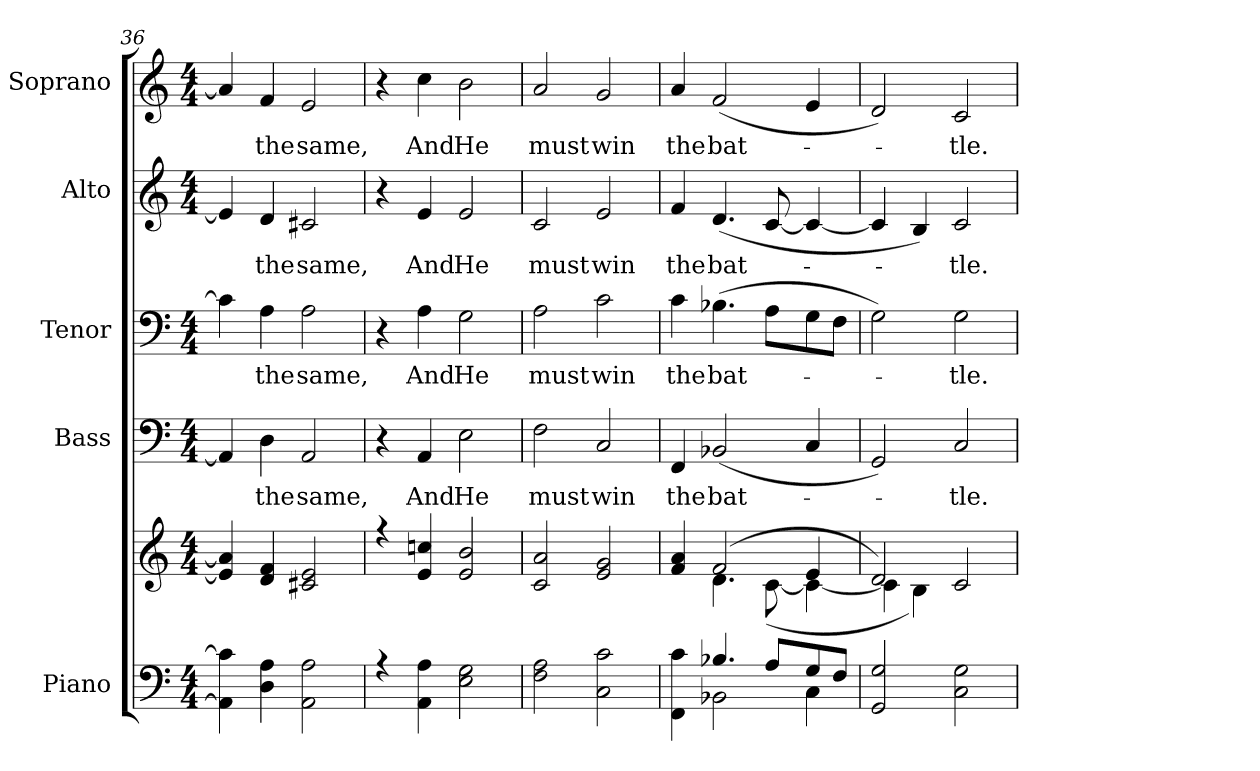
**kern	**kern	**kern	**text	**kern	**text	**kern	**text	**kern	**text
*part5	*part5	*part4	*part4	*part3	*part3	*part2	*part2	*part1	*part1
*staff6	*staff5	*staff4	*staff4	*staff3	*staff3	*staff2	*staff2	*staff1	*staff1
*I"Piano	*	*I"Bass	*	*I"Tenor	*	*I"Alto	*	*I"Soprano	*
*I'Pno.	*	*I'B.	*	*I'T.	*	*I'A.	*	*I'Pno.	*
!!LO:PB:g=z
*clefF4	*clefG2	*clefF4	*	*clefF4	*	*clefG2	*	*clefG2	*
*k[]	*k[]	*k[]	*	*k[]	*	*k[]	*	*k[]	*
*C:	*C:	*C:	*	*C:	*	*C:	*	*C:	*
*M4/4	*M4/4	*M4/4	*	*M4/4	*	*M4/4	*	*M4/4	*
=36	=36	=36	=36	=36	=36	=36	=36	=36	=36
4AAi\] 4ci]	4ei/] 4ai]	4AAi/]	.	4ci\]	.	4ei/]	.	4ai/]	.
!	!	!	!LO:LY:b:color=#000000	!	!	!	!	!	!
!	!	!	!	!	!LO:LY:b:color=#000000	!	!	!	!
!	!	!	!	!	!	!	!LO:LY:b:color=#000000	!	!
!	!	!	!	!	!	!	!	!	!LO:LY:b:color=#000000
4Di\ 4Ai	4di/ 4fi	4Di\	the	4Ai\	the	4di/	the	4fi/	the
!	!	!	!LO:LY:b:color=#000000	!	!	!	!	!	!
!	!	!	!	!	!LO:LY:b:color=#000000	!	!	!	!
!	!	!	!	!	!	!	!LO:LY:b:color=#000000	!	!
!	!	!	!	!	!	!	!	!	!LO:LY:b:color=#000000
2AAi\ 2Ai	2c#Xi/ 2ei	2AAi/	same,	2Ai\	same,	2c#Xi/	same,	2ei/	same,
=37	=37	=37	=37	=37	=37	=37	=37	=37	=37
*^	*^	*	*	*	*	*	*	*	*
4r	1ryy	4r	1ryy	4r	.	4r	.	4r	.	4r	.
!	!	!	!	!	!LO:LY:b:color=#000000	!	!	!	!	!	!
!	!	!	!	!	!	!	!LO:LY:b:color=#000000	!	!	!	!
!	!	!	!	!	!	!	!	!	!LO:LY:b:color=#000000	!	!
!	!	!	!	!	!	!	!	!	!	!	!LO:LY:b:color=#000000
4AAi\ 4Ai	.	4ei/ 4ccni	.	4AAi/	And	4Ai\	And	4ei/	And	4cci\	And
!	!	!	!	!	!LO:LY:b:color=#000000	!	!	!	!	!	!
!	!	!	!	!	!	!	!LO:LY:b:color=#000000	!	!	!	!
!	!	!	!	!	!	!	!	!	!LO:LY:b:color=#000000	!	!
!	!	!	!	!	!	!	!	!	!	!	!LO:LY:b:color=#000000
2Ei\ 2Gi	.	2ei/ 2bi	.	2Ei\	He	2Gi\	He	2ei/	He	2bi\	He
!!LO:PB:g=z
=38	=38	=38	=38	=38	=38	=38	=38	=38	=38	=38	=38
!	!	!	!	!	!LO:LY:b:color=#000000	!	!	!	!	!	!
!	!	!	!	!	!	!	!LO:LY:b:color=#000000	!	!	!	!
!	!	!	!	!	!	!	!	!	!LO:LY:b:color=#000000	!	!
!	!	!	!	!	!	!	!	!	!	!	!LO:LY:b:color=#000000
2Fi\ 2Ai	1ryy	2ci/ 2ai	1ryy	2Fi\	must	2Ai\	must	2ci/	must	2ai/	must
!	!	!	!	!	!LO:LY:b:color=#000000	!	!	!	!	!	!
!	!	!	!	!	!	!	!LO:LY:b:color=#000000	!	!	!	!
!	!	!	!	!	!	!	!	!	!LO:LY:b:color=#000000	!	!
!	!	!	!	!	!	!	!	!	!	!	!LO:LY:b:color=#000000
2Ci\ 2ci	.	2ei/ 2gi	.	2Ci/	win	2ci\	win	2ei/	win	2gi/	win
=39	=39	=39	=39	=39	=39	=39	=39	=39	=39	=39	=39
!	!	!	!	!	!LO:LY:b:color=#000000	!	!	!	!	!	!
!	!	!	!	!	!	!	!LO:LY:b:color=#000000	!	!	!	!
!	!	!	!	!	!	!	!	!	!LO:LY:b:color=#000000	!	!
!	!	!	!	!	!	!	!	!	!	!	!LO:LY:b:color=#000000
4FFi\ 4ci	4ryy	4fi/ 4ai	4ryy	4FFi/	the	4ci\	the	4fi/	the	4ai/	the
!	!	!	!	!	!LO:LY:b:color=#000000	!	!	!	!	!	!
!	!	!	!	!	!	!	!LO:LY:b:color=#000000	!	!	!	!
!	!	!	!	!	!	!	!	!	!LO:LY:b:color=#000000	!	!
!	!	!	!	!	!	!	!	!	!	!	!LO:LY:b:color=#000000
4.B-Xi/	2BB-Xi\	(2fi/	4.di\	(2BB-Xi/	bat-	(4.B-Xi\	bat-	(4.di/	bat-	(2fi/	bat-
8Ai/L	.	.	([<8ci\	.	.	8Ai\L	.	[<8ci/	.	.	.
8Gi/	4Ci\	4ei/	4ci\_<	4Ci/	.	8Gi\	.	4ci/_<	.	4ei/	.
8Fi/J	.	.	.	.	.	8Fi\J	.	.	.	.	.
!!LO:PB:g=z
=40	=40	=40	=40	=40	=40	=40	=40	=40	=40	=40	=40
2GGi/ 2Gi	1ryy	2di/)	4ci\]	2GGi/)	.	2Gi\)	.	4ci/]	.	2di/)	.
.	.	.	4Bi\)	.	.	.	.	4Bi/)	.	.	.
!	!	!	!	!	!LO:LY:b:color=#000000	!	!	!	!	!	!
!	!	!	!	!	!	!	!LO:LY:b:color=#000000	!	!	!	!
!	!	!	!	!	!	!	!	!	!LO:LY:b:color=#000000	!	!
!	!	!	!	!	!	!	!	!	!	!	!LO:LY:b:color=#000000
2Ci\ 2Gi	.	2ci/	2ryy	2Ci/	-tle.	2Gi\	-tle.	2ci/	-tle.	2ci/	-tle.
*v	*v	*	*	*	*	*	*	*	*	*	*
*	*v	*v	*	*	*	*	*	*	*	*
=	=	=	=	=	=	=	=	=	=
*-	*-	*-	*-	*-	*-	*-	*-	*-	*-
